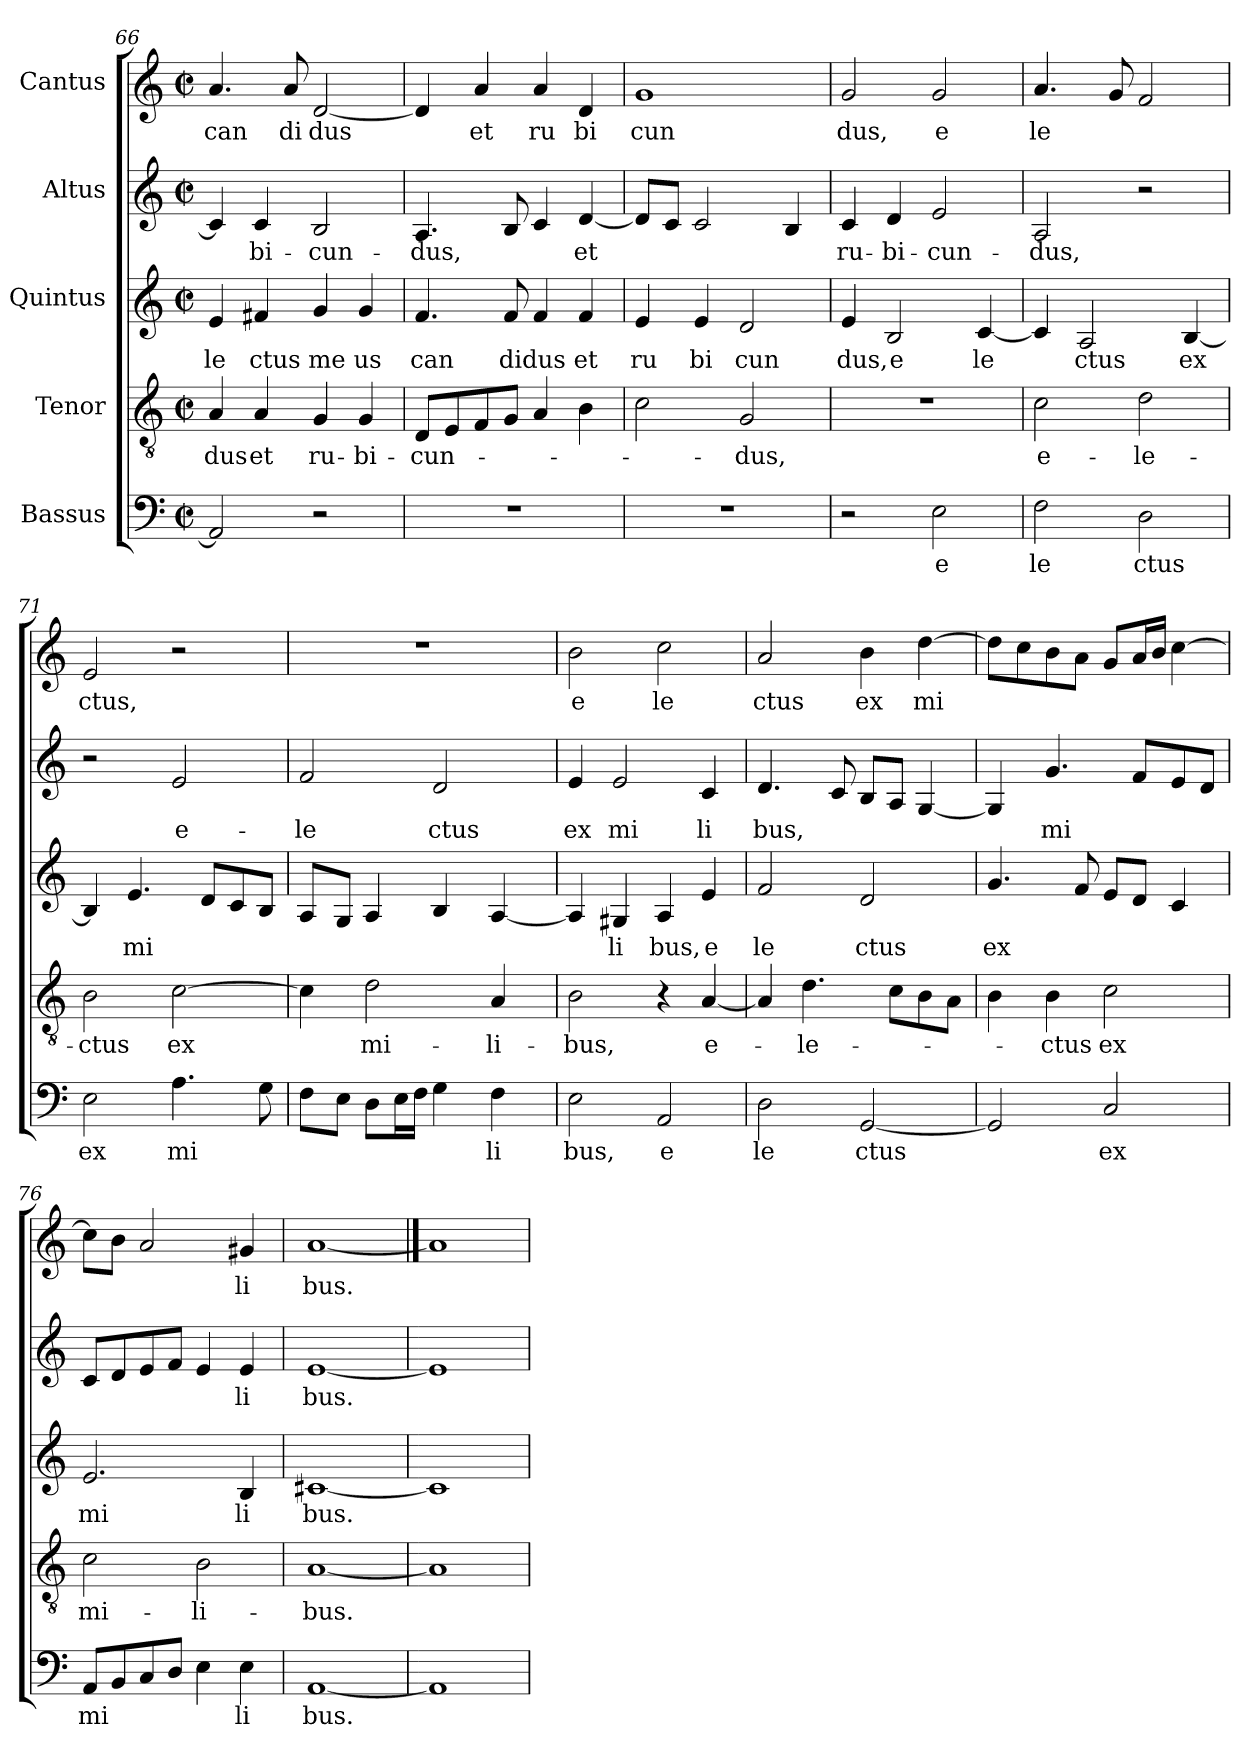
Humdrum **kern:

**kern	**text	**kern	**text	**kern	**text	**kern	**text	**kern	**text
*part5	*part5	*part4	*part4	*part3	*part3	*part2	*part2	*part1	*part1
*staff5	*staff5	*staff4	*staff4	*staff3	*staff3	*staff2	*staff2	*staff1	*staff1
*I"Bassus	*	*I"Tenor	*	*I"Quintus	*	*I"Altus	*	*I"Cantus	*
*clefF4	*	*clefGv2	*	*clefG2	*	*clefG2	*	*clefG2	*
*M2/2	*	*M2/2	*	*M2/2	*	*M2/2	*	*M2/2	*
*met(c|)	*	*met(c|)	*	*met(c|)	*	*met(c|)	*	*met(c|)	*
=66	=66	=66	=66	=66	=66	=66	=66	=66	=66
!	!	!	!LO:LY:b:cj	!	!LO:LY:b:cj	!	!	!	!LO:LY:b:cj
2AA/]	.	4A/	-dus	4e/	le	4c/]	.	4.a/	can
!	!	!	!LO:LY:b:cj	!	!LO:LY:b:cj	!	!LO:LY:b:cj	!	!
.	.	4A/	et	4f#X/	ctus	4c/	-bi-	.	.
!	!	!	!	!	!	!	!	!	!LO:LY:b:cj
.	.	.	.	.	.	.	.	8a/	di
!	!	!	!LO:LY:b:cj	!	!LO:LY:b:cj	!	!LO:LY:b:cj	!	!LO:LY:b
2r	.	4G/	ru-	4g/	me	2B/	-cun-	[<2d/	dus
!	!	!	!LO:LY:b:cj	!	!LO:LY:b:cj	!	!	!	!
.	.	4G/	-bi-	4g/	us	.	.	.	.
=67	=67	=67	=67	=67	=67	=67	=67	=67	=67
!	!	!	!LO:LY:b	!	!LO:LY:b:cj	!	!LO:LY:b	!	!
1r	.	8D/L	-cun-	4.f/	can	4.A/	-dus,	4d/]	.
.	.	8E/	.	.	.	.	.	.	.
!	!	!	!	!	!	!	!	!	!LO:LY:b:cj
.	.	8F/	.	.	.	.	.	4a/	et
!	!	!	!	!	!LO:LY:b	!	!	!	!
.	.	8G/J	.	8f/	didus	8B/	.	.	.
!	!	!	!	!	!	!	!	!	!LO:LY:b:cj
.	.	4A/	.	4f/	.	4c/	.	4a/	ru
!	!	!	!	!	!LO:LY:b:cj	!	!LO:LY:b:cj	!	!LO:LY:b:cj
.	.	4B\	.	4f/	et	[<4d/	et	4d/	bi
=68	=68	=68	=68	=68	=68	=68	=68	=68	=68
!	!	!	!	!	!LO:LY:b:cj	!	!	!	!LO:LY:b:cj
1r	.	2c\	.	4e/	ru	8d/L]	.	1g	cun
.	.	.	.	.	.	8c/J	.	.	.
!	!	!	!	!	!LO:LY:b:cj	!	!	!	!
.	.	.	.	4e/	bi	2c/	.	.	.
!	!	!	!LO:LY:b:cj	!	!LO:LY:b:cj	!	!	!	!
.	.	2G/	-dus,	2d/	cun	.	.	.	.
.	.	.	.	.	.	4B/	.	.	.
=69	=69	=69	=69	=69	=69	=69	=69	=69	=69
!	!	!	!	!	!LO:LY:b:cj	!	!LO:LY:b:cj	!	!LO:LY:b:cj
2r	.	1r	.	4e/	dus,	4c/	ru-	2g/	dus,
!	!	!	!	!	!LO:LY:b:cj	!	!LO:LY:b:cj	!	!
.	.	.	.	2B/	e	4d/	-bi-	.	.
!	!LO:LY:b:cj	!	!	!	!	!	!LO:LY:b:cj	!	!LO:LY:b:cj
2E\	e	.	.	.	.	2e/	-cun-	2g/	e
!	!	!	!	!	!LO:LY:b:cj	!	!	!	!
.	.	.	.	[<4c/	le	.	.	.	.
=70	=70	=70	=70	=70	=70	=70	=70	=70	=70
!	!LO:LY:b:cj	!	!LO:LY:b:cj	!	!	!	!LO:LY:b:cj	!	!LO:LY:b:cj
2F\	le	2c\	e-	4c/]	.	2A/	-dus,	4.a/	le
!	!	!	!	!	!LO:LY:b:cj	!	!	!	!
.	.	.	.	2A/	ctus	.	.	.	.
.	.	.	.	.	.	.	.	8g/	.
!	!LO:LY:b:cj	!	!LO:LY:b:cj	!	!	!	!	!	!
2D\	ctus	2d\	-le-	.	.	2r	.	2f/	.
!	!	!	!	!	!LO:LY:b:cj	!	!	!	!
.	.	.	.	[<4B/	ex	.	.	.	.
=71	=71	=71	=71	=71	=71	=71	=71	=71	=71
!	!LO:LY:b:cj	!	!LO:LY:b:cj	!	!	!	!	!	!LO:LY:b:cj
2E\	ex	2B\	-ctus	4B/]	.	2r	.	2e/	ctus,
!	!	!	!	!	!LO:LY:b	!	!	!	!
.	.	.	.	4.e/	mi	.	.	.	.
!	!LO:LY:b	!	!LO:LY:b:cj	!	!	!	!LO:LY:b:cj	!	!
4.A\	mi	[<2c\	ex	.	.	2e/	e-	2r	.
.	.	.	.	8d/L	.	.	.	.	.
.	.	.	.	8c/	.	.	.	.	.
8G\	.	.	.	8B/J	.	.	.	.	.
!!LO:LB:g=z
=72	=72	=72	=72	=72	=72	=72	=72	=72	=72
!	!	!	!	!	!	!	!LO:LY:b:cj	!	!
*	*	*^	*	*	*	*	*	*	*
8F\L	.	4c\]	16.ryy	.	8A/L	.	2f/	-le	1r	.
.	.	.	2ryy	.	.	.	.	.	.	.
8E\J	.	.	.	.	8G/J	.	.	.	.	.
!	!	!	!	!LO:LY:b:cj	!	!	!	!	!	!
8D\L	.	2d\	.	mi-	4A/	.	.	.	.	.
16E\	.	.	.	.	.	.	.	.	.	.
16F\J	.	.	.	.	.	.	.	.	.	.
!	!	!	!	!	!	!	!	!LO:LY:b:cj	!	!
4G\	.	.	.	.	4B/	.	2d/	ctus	.	.
.	.	.	4ryy	.	.	.	.	.	.	.
!	!LO:LY:b:cj	!	!	!LO:LY:b:cj	!	!	!	!	!	!
4F\	li	4A/	.	-li-	[<4A/	.	.	.	.	.
.	.	.	8ryy	.	.	.	.	.	.	.
.	.	.	32ryy	.	.	.	.	.	.	.
=73	=73	=73	=73	=73	=73	=73	=73	=73	=73	=73
!	!LO:LY:b:cj	!	!	!LO:LY:b:cj	!	!	!	!LO:LY:b:cj	!	!LO:LY:b:cj
*	*	*v	*v	*	*	*	*	*	*	*
2E\	bus,	2B\	-bus,	4A/]	.	4e/	ex	2b\	e
!	!	!	!	!	!LO:LY:b:cj	!	!LO:LY:b:cj	!	!
.	.	.	.	4G#X/	li	2e/	mi	.	.
!	!LO:LY:b:cj	!	!	!	!LO:LY:b:cj	!	!	!	!LO:LY:b:cj
2AA/	e	4r	.	4A/	bus,	.	.	2cc\	le
!	!	!	!LO:LY:b:cj	!	!LO:LY:b:cj	!	!LO:LY:b:cj	!	!
.	.	[<4A/	e-	4e/	e	4c/	li	.	.
=74	=74	=74	=74	=74	=74	=74	=74	=74	=74
!	!LO:LY:b:cj	!	!	!	!LO:LY:b:cj	!	!LO:LY:b	!	!LO:LY:b:cj
2D\	le	4A/]	.	2f/	le	4.d/	bus,	2a/	ctus
!	!	!	!LO:LY:b:cj	!	!	!	!	!	!
.	.	4.d\	-le-	.	.	.	.	.	.
.	.	.	.	.	.	8c/	.	.	.
!	!LO:LY:b	!	!	!	!LO:LY:b:cj	!	!	!	!LO:LY:b:cj
[<2GG/	ctus	.	.	2d/	ctus	8B/L	.	4b\	ex
.	.	8c\L	.	.	.	8A/J	.	.	.
!	!	!	!	!	!	!	!	!	!LO:LY:b
.	.	8B\	.	.	.	[<4G/	.	[>4dd\	mi
.	.	8A\J	.	.	.	.	.	.	.
=75	=75	=75	=75	=75	=75	=75	=75	=75	=75
!	!	!	!	!	!LO:LY:b:cj	!	!	!	!
2GG/]	.	4B\	.	4.g/	ex	4G/]	.	8dd\L]	.
.	.	.	.	.	.	.	.	8cc\	.
!	!	!	!LO:LY:b:cj	!	!	!	!LO:LY:b	!	!
.	.	4B\	-ctus	.	.	4.g/	mi	8b\	.
.	.	.	.	8f/	.	.	.	8a\J	.
!	!LO:LY:b:cj	!	!LO:LY:b:cj	!	!	!	!	!	!
2C/	ex	2c\	ex	8e/L	.	.	.	8g/L	.
.	.	.	.	8d/J	.	8f/L	.	16a/	.
.	.	.	.	.	.	.	.	16b/J	.
.	.	.	.	4c/	.	8e/	.	[>4cc\	.
.	.	.	.	.	.	8d/J	.	.	.
=76	=76	=76	=76	=76	=76	=76	=76	=76	=76
!	!LO:LY:b	!	!LO:LY:b:cj	!	!LO:LY:b:cj	!	!	!	!
8AA/L	mi	2c\	mi-	2.e/	mi	8c/L	.	8cc\L]	.
8BB/	.	.	.	.	.	8d/	.	8b\J	.
8C/	.	.	.	.	.	8e/	.	2a/	.
8D/J	.	.	.	.	.	8f/J	.	.	.
!	!	!	!LO:LY:b:cj	!	!	!	!	!	!
4E\	.	2B\	-li-	.	.	4e/	.	.	.
!	!LO:LY:b:cj	!	!	!	!LO:LY:b:cj	!	!LO:LY:b:cj	!	!LO:LY:b:cj
4E\	li	.	.	4B/	li	4e/	li	4g#X/	li
=77	=77	=77	=77	=77	=77	=77	=77	=77	=77
!	!LO:LY:b:cj	!	!LO:LY:b:cj	!	!LO:LY:b:cj	!	!LO:LY:b:cj	!	!LO:LY:b:cj
[1AA	bus.	[1A	-bus.	[1c#X	bus.	[1e	bus.	[1a	bus.
=78	==78	=78	==78	=78	==78	=78	==78	==78	==78
1AA]	.	1A]	.	1c#]	.	1e]	.	1a]	.
=	=	=	=	=	=	=	=	=	=
*-	*-	*-	*-	*-	*-	*-	*-	*-	*-
